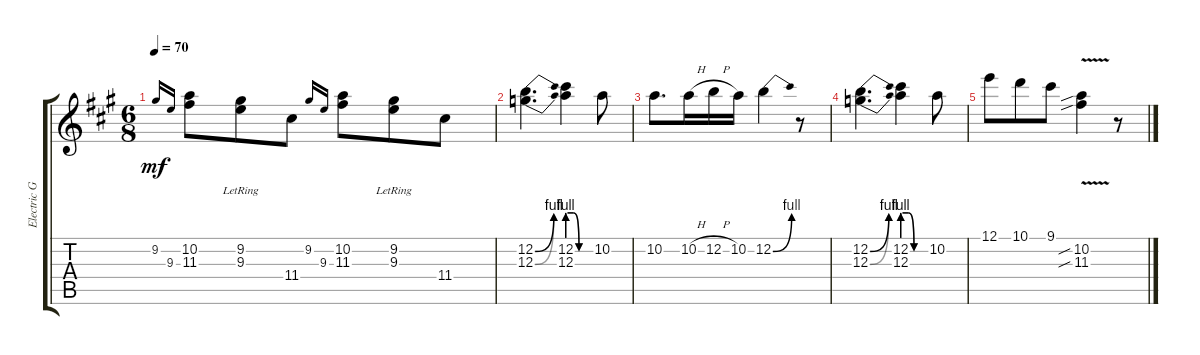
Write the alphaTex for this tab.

\track ("Electric Guitar" "Electric G") {instrument electricguitarclean}
\staff {score tabs}
\tuning (E4 B3 G3 D3 A2 E2) {hide}
\ts (6 8)
\tempo 70
\clef g2
\ks a
9.2.16{gr onbeat dy mf instrument electricguitarclean} 9.3.16{gr onbeat} (10.2 11.3).8 (9.2{lr} 9.3{lr}).8 11.4.8 9.2.16{gr onbeat} 9.3.16{gr onbeat} (10.2 11.3).8 (9.2{lr} 9.3{lr}).8 11.4.8 |
(12.2{be (bend 0 0 60 4)} 12.3{be (bend 0 0 60 4)}).4{d} (12.2{be (custom 0 4 15 4 30 0 60 0)} 12.3{be (custom 0 4 15 4 30 0 60 0)}).4 10.2.8 |
10.2.8{d} 10.2{h}.16 12.2{h}.16 10.2.16 12.2{be (bend 0 0 60 4)}.4 r.8 |
(12.2{be (bend 0 0 60 4)} 12.3{be (bend 0 0 60 4)}).4{d} (12.2{be (custom 0 4 15 4 30 0 60 0)} 12.3{be (custom 0 4 15 4 30 0 60 0)}).4 10.2.8 |
12.1.8 10.1.8 9.1.8 (10.2{v sib} 11.3{sib}).4 r.8
